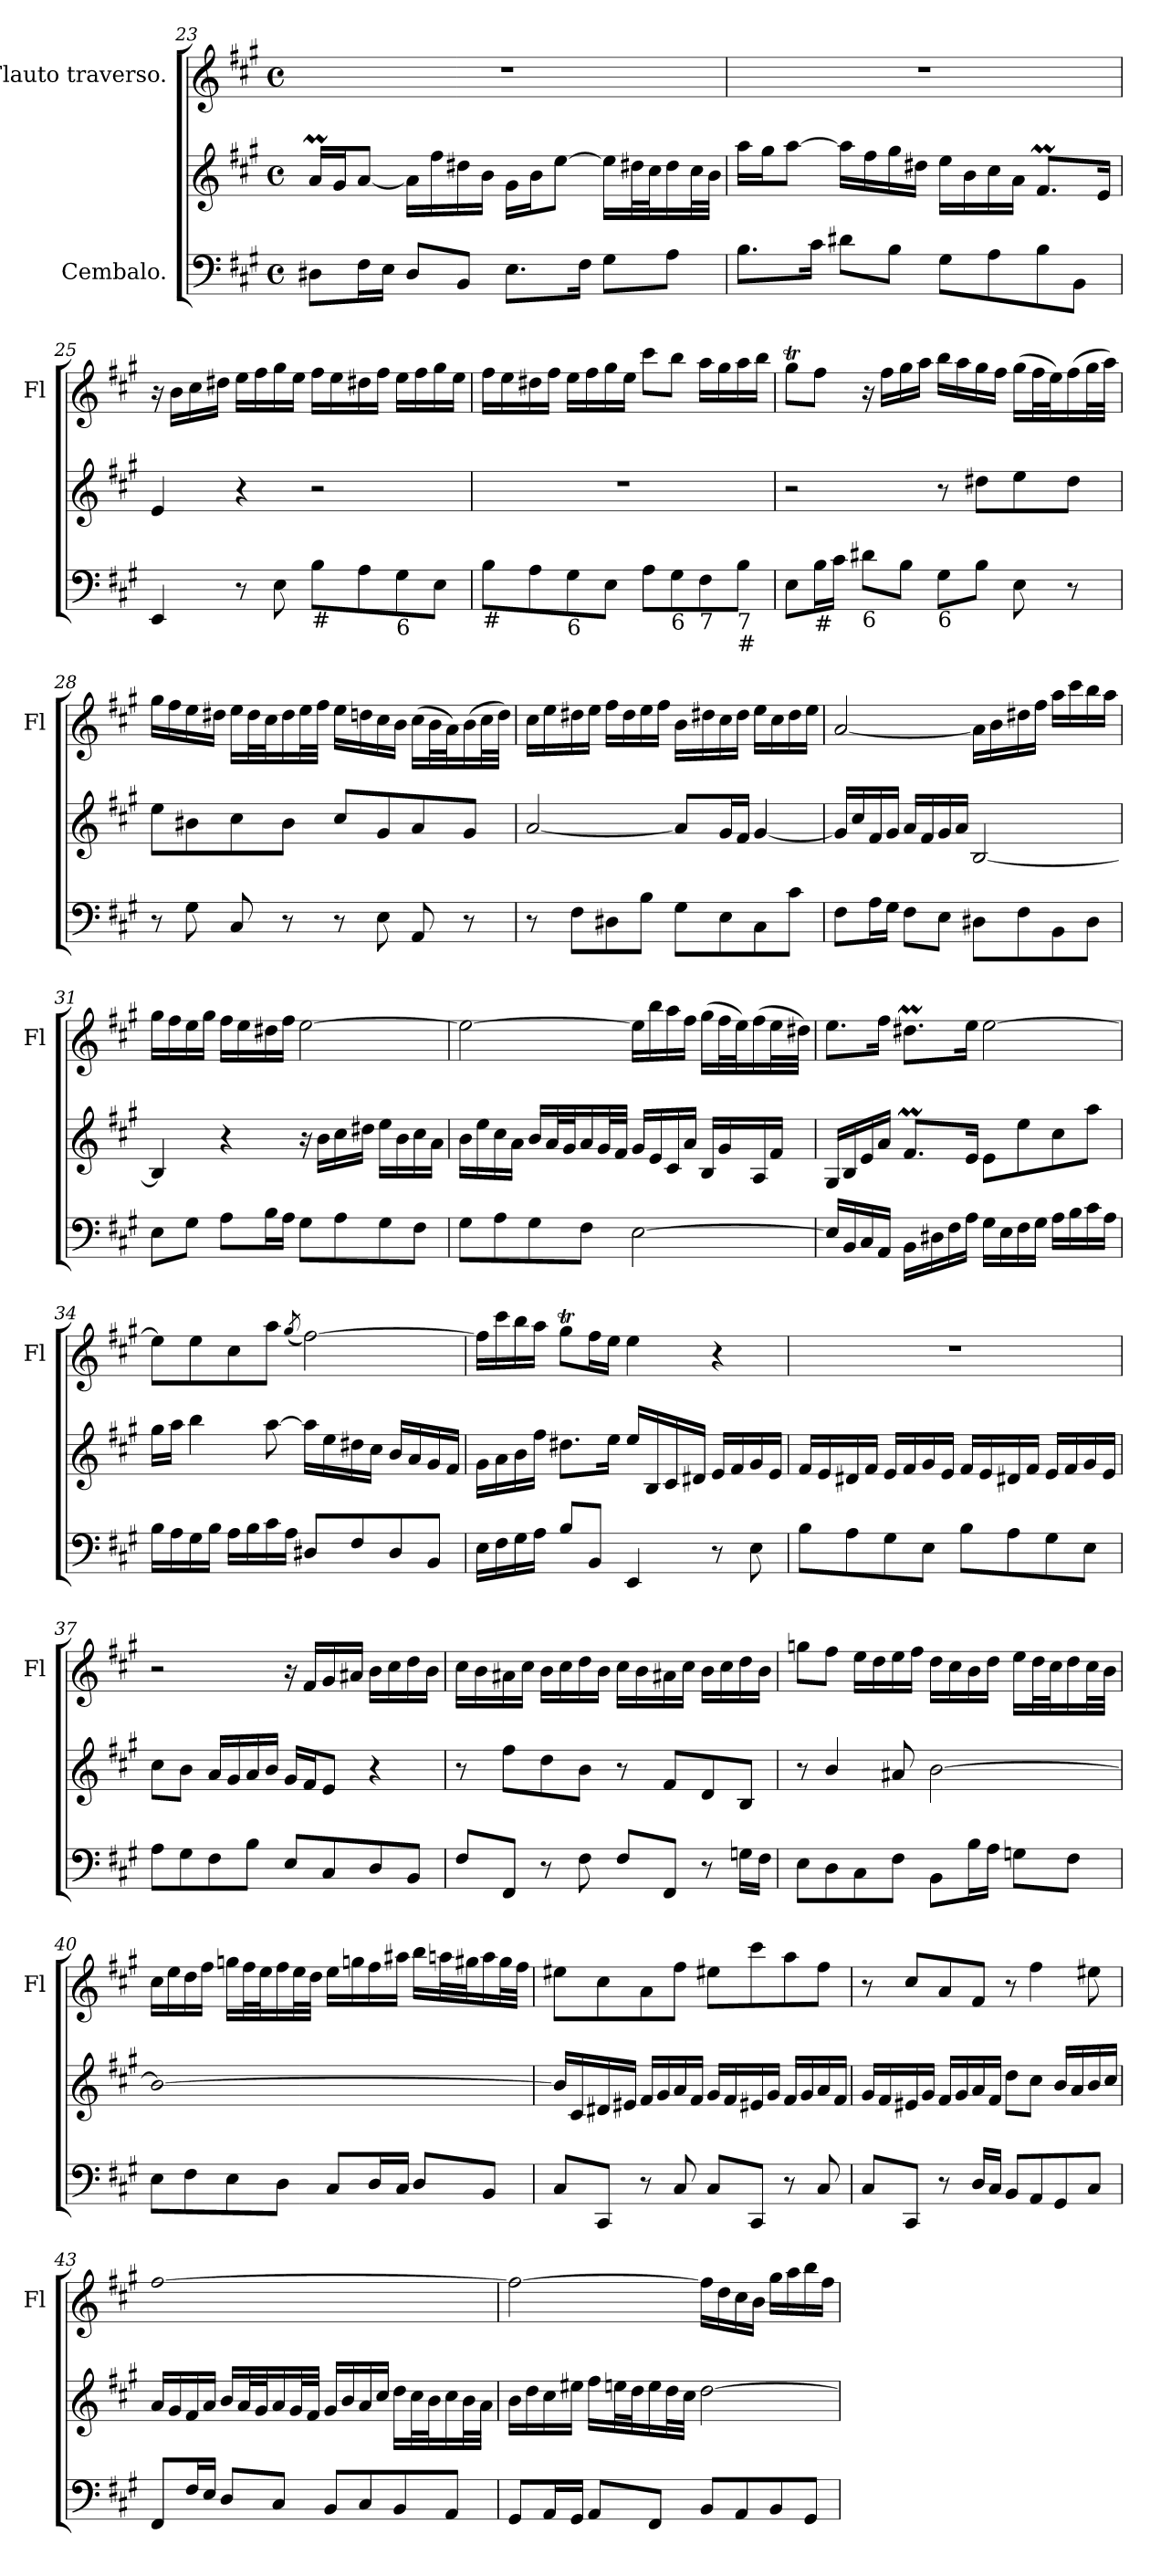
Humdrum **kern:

**kern	**kern	**kern
*part2	*part2	*part1
*staff3	*staff2	*staff1
*I"Cembalo.	*	*I"Flauto traverso.
*	*	*I'Fl
*clefF4	*clefG2	*clefG2
*k[f#c#g#]	*k[f#c#g#]	*k[f#c#g#]
*M4/4	*M4/4	*M4/4
*met(c)	*met(c)	*met(c)
=23	=23	=23
8D#X\L	16aM/LL	1r
.	16g#/J	.
16F#\L	[8a/J	.
16E\JJ	.	.
8D#/L	16a\LL]	.
.	16ff#\	.
8BB/J	16dd#X\	.
.	16b\JJ	.
8.E\L	16g#\LL	.
.	16b\J	.
.	[8ee\J	.
16F#\Jk	.	.
8G#\L	16ee\LL]	.
.	32dd#X\L	.
.	32cc#\J	.
8A\J	16dd#\	.
.	32cc#\L	.
.	32b\JJJ	.
=24	=24	=24
8.B\L	16aa\LL	1r
.	16gg#\J	.
.	[8aa\J	.
16c#\Jk	.	.
8d#X\L	16aa\LL]	.
.	16ff#\	.
8B\J	16gg#\	.
.	16dd#X\JJ	.
8G#\L	16ee\LL	.
.	16b\	.
8A\	16cc#\	.
.	16a\JJ	.
8B\	8.f#M/L	.
8BB\J	.	.
.	16e/Jk	.
=25	=25	=25
4EE/	4e/	16r
.	.	16b\LL
.	.	16cc#\
.	.	16dd#X\JJ
8r	4r	16ee\LL
.	.	16ff#\
8E\	.	16gg#\
.	.	16ee\JJ
!LO:TX:b:t=#	!	!
8B\L	2r	16ff#\LL
.	.	16ee\
8A\	.	16dd#X\
.	.	16ff#\JJ
!LO:TX:b:t=6	!	!
8G#\	.	16ee\LL
.	.	16ff#\
8E\J	.	16gg#\
.	.	16ee\JJ
!!LO:PB:g=z
=26	=26	=26
!LO:TX:b:t=#	!	!
8B\L	1r	16ff#\LL
.	.	16ee\
8A\	.	16dd#X\
.	.	16ff#\JJ
!LO:TX:b:t=6	!	!
8G#\	.	16ee\LL
.	.	16ff#\
8E\J	.	16gg#\
.	.	16ee\JJ
8A\L	.	8ccc#\L
!LO:TX:b:t=6	!	!
8G#\	.	8bb\J
!LO:TX:b:t=7	!	!
8F#\	.	16aa\LL
.	.	16gg#\
!LO:TX:b:t=7	!	!
!LO:TX:b:t=#	!	!
8B\J	.	16aa\
.	.	16bb\JJ
=27	=27	=27
8E\L	2r	8gg#t\L
!LO:TX:b:t=#	!	!
16B\L	.	8ff#\J
16c#\JJ	.	.
!LO:TX:b:t=6	!	!
8d#X\L	.	16r
.	.	16ff#\LL
8B\J	.	16gg#\
.	.	16aa\JJ
!LO:TX:b:t=6	!	!
8G#\L	8r	16bb\LL
.	.	16aa\
8B\J	8dd#X\L	16gg#\
.	.	16ff#\JJ
8E\	8ee\	(16gg#\LL
.	.	32ff#\L
.	.	32ee\J)
8r	8dd#\J	(16ff#\
.	.	32gg#\L
.	.	32aa\JJJ)
=28	=28	=28
8r	8ee\L	16gg#\LL
.	.	16ff#\
8G#\	8b#X\	16ee\
.	.	16dd#X\JJ
8C#/	8cc#\	16ee\LL
.	.	32dd#\L
.	.	32cc#\J
8r	8b#\J	16dd#\
.	.	32ee\L
.	.	32ff#\JJJ
8r	8cc#/L	16ee\LL
.	.	16ddn\
8E\	8g#/	16cc#\
.	.	16b\JJ
8AA/	8a/	(16cc#\LL
.	.	32b\L
.	.	32a\J)
8r	8g#/J	(16b\
.	.	32cc#\L
.	.	32dd\JJJ)
!!LO:PB:g=z
=29	=29	=29
8r	[2a/	16cc#\LL
.	.	16ee\
8F#\L	.	16dd#X\
.	.	16ee\JJ
8D#X\	.	16ff#\LL
.	.	16dd#\
8B\J	.	16ee\
.	.	16ff#\JJ
8G#\L	8a/L]	16b\LL
.	.	16dd#X\
8E\	16g#/L	16cc#\
.	16f#/JJ	16dd#\JJ
8C#\	[4g#/	16ee\LL
.	.	16cc#\
8c#\J	.	16dd#\
.	.	16ee\JJ
=30	=30	=30
8F#\L	16g#/LL]	[2a/
.	16cc#/	.
16A\L	16f#/	.
16G#\JJ	16g#/JJ	.
8F#\L	16a/LL	.
.	16f#/	.
8E\J	16g#/	.
.	16a/JJ	.
8D#X\L	[2B/	16a\LL]
.	.	16b\
8F#\	.	16dd#X\
.	.	16ff#\JJ
8BB\	.	16aa\LL
.	.	16ccc#\
8D#\J	.	16bb\
.	.	16aa\JJ
=31	=31	=31
8E\L	4B/]	16gg#\LL
.	.	16ff#\
8G#\J	.	16ee\
.	.	16gg#\JJ
8A\L	4r	16ff#\LL
.	.	16ee\
16B\L	.	16dd#X\
16A\JJ	.	16ff#\JJ
8G#\L	16r	[2ee\
.	16b\LL	.
8A\	16cc#\	.
.	16dd#X\JJ	.
8G#\	16ee\LL	.
.	16b\	.
8F#\J	16cc#\	.
.	16a\JJ	.
!!LO:PB:g=z
=32	=32	=32
8G#\L	16b\LL	2ee\_
.	16ee\	.
8A\	16cc#\	.
.	16a\JJ	.
8G#\	16b/LL	.
.	32a/L	.
.	32g#/J	.
8F#\J	16a/	.
.	32g#/L	.
.	32f#/JJJ	.
[2E\	16g#/LL	16ee\LL]
.	16e/	16bb\
.	16c#/	16aa\
.	16a/JJ	16ff#\JJ
.	16B/LL	(16gg#\LL
.	16g#/	32ff#\L
.	.	32ee\J)
.	16A/	(16ff#\
.	16f#/JJ	32ee\L
.	.	32dd#X\JJJ)
=33	=33	=33
16E/LL]	16G#/LL	8.ee\L
16BB/	16B/	.
16C#/	16e/	.
16AA/JJ	16a/JJ	16ff#\Jk
16BB\LL	8.f#M/L	8.dd#Xm\L
16D#X\	.	.
16F#\	.	.
16A\JJ	16e/Jk	16ee\Jk
16G#\LL	8e\L	[2ee\
16E\	.	.
16F#\	8ee\	.
16G#\JJ	.	.
16A\LL	8cc#\	.
16B\	.	.
16c#\	8aa\J	.
16A\JJ	.	.
=34	=34	=34
16B\LL	16gg#\LL	8ee\L]
16A\	16aa\JJ	.
16G#\	4bb\	8ee\
16B\JJ	.	.
16A\LL	.	8cc#\
16B\	.	.
16c#\	[8aa\	8aa\J
16A\JJ	.	.
.	.	(8qgg#/
8D#X/L	16aa\LL]	[2ff#\)
.	16ee\	.
8F#/	16dd#X\	.
.	16cc#\JJ	.
8D#/	16b/LL	.
.	16a/	.
8BB/J	16g#/	.
.	16f#/JJ	.
!!LO:PB:g=z
=35	=35	=35
16E\LL	16g#\LL	16ff#\LL]
16F#\	16a\	16ccc#\
16G#\	16b\	16bb\
16A\JJ	16ff#\JJ	16aa\JJ
8B\L	8.dd#X\L	8gg#t\L
8BB/J	.	16ff#\L
.	16ee\Jk	16ee\JJ
4EE/	16ee/LL	4ee\
.	16B/	.
.	16c#/	.
.	16d#X/JJ	.
8r	16e/LL	4r
.	16f#/	.
8E\	16g#/	.
.	16e/JJ	.
=36	=36	=36
8B\L	16f#/LL	1r
.	16e/	.
8A\	16d#X/	.
.	16f#/JJ	.
8G#\	16e/LL	.
.	16f#/	.
8E\J	16g#/	.
.	16e/JJ	.
8B\L	16f#/LL	.
.	16e/	.
8A\	16d#X/	.
.	16f#/JJ	.
8G#\	16e/LL	.
.	16f#/	.
8E\J	16g#/	.
.	16e/JJ	.
=37	=37	=37
8A\L	8cc#\L	2r
8G#\	8b\J	.
8F#\	16a/LL	.
.	16g#/	.
8B\J	16a/	.
.	16b/JJ	.
8E/L	16g#/LL	16r
.	16f#/J	16f#/LL
8C#/	8e/J	16g#/
.	.	16a#X/JJ
8D/	4r	16b\LL
.	.	16cc#\
8BB/J	.	16dd\
.	.	16b\JJ
=38	=38	=38
8F#\L	8r	16cc#\LL
.	.	16b\
8FF#/J	8ff#\L	16a#X\
.	.	16cc#\JJ
8r	8dd\	16b\LL
.	.	16cc#\
8F#\	8b\J	16dd\
.	.	16b\JJ
8F#\L	8r	16cc#\LL
.	.	16b\
8FF#/J	8f#/L	16a#X\
.	.	16cc#\JJ
8r	8d/	16b\LL
.	.	16cc#\
16Gn\LL	8B/J	16dd\
16F#\JJ	.	16b\JJ
!!LO:PB:g=z
=39	=39	=39
8E\L	8r	8ggn\L
8D\	4b/	8ff#\J
8C#\	.	16ee\LL
.	.	16dd\
8F#\J	8a#X/	16ee\
.	.	16ff#\JJ
8BB\L	[2b\	16dd\LL
.	.	16cc#\
16B\L	.	16b\
16A\JJ	.	16dd\JJ
8Gn\L	.	16ee\LL
.	.	32dd\L
.	.	32cc#\J
8F#\J	.	16dd\
.	.	32cc#\L
.	.	32b\JJJ
=40	=40	=40
!	!LO:N:head=open	!
8E\L	1b_	16cc#\LL
.	.	16ee\
8F#\	.	16dd\
.	.	16ff#\JJ
8E\	.	16ggn\LL
.	.	32ff#\L
.	.	32ee\J
8D\J	.	16ff#\
.	.	32ee\L
.	.	32dd\JJJ
8C#/L	.	16ee\LL
.	.	16ggn\
16D/L	.	16ff#\
16C#/JJ	.	16aa#X\JJ
8D/L	.	16bb\LL
.	.	32aan\L
.	.	32gg#X\J
8BB/J	.	16aa\
.	.	32gg#\L
.	.	32ff#\JJJ
=41	=41	=41
8C#/L	16b/LL]	8ee#X\L
.	16c#/	.
8CC#/J	16d#X/	8cc#\
.	16e#X/JJ	.
8r	16f#/LL	8a\
.	16g#/	.
8C#/	16a/	8ff#\J
.	16f#/JJ	.
8C#/L	16g#/LL	8ee#X\L
.	16f#/	.
8CC#/J	16e#X/	8ccc#\
.	16g#/JJ	.
8r	16f#/LL	8aa\
.	16g#/	.
8C#/	16a/	8ff#\J
.	16f#/JJ	.
!!LO:PB:g=z
=42	=42	=42
8C#/L	16g#/LL	8r
.	16f#/	.
8CC#/J	16e#X/	8cc#/L
.	16g#/JJ	.
8r	16f#/LL	8a/
.	16g#/	.
16D/LL	16a/	8f#/J
16C#/JJ	16f#/JJ	.
8BB/L	8dd\L	8r
8AA/	8cc#\J	4ff#\
8GG#/	16b/LL	.
.	16a/	.
8C#/J	16b/	8ee#X\
.	16cc#/JJ	.
=43	=43	=43
!	!	!LO:N:head=open
8FF#/L	16a/LL	[1ff#
.	16g#/	.
16F#/L	16f#/	.
16E/JJ	16a/JJ	.
8D/L	16b/LL	.
.	32a/L	.
.	32g#/J	.
8C#/J	16a/	.
.	32g#/L	.
.	32f#/JJJ	.
8BB/L	16g#/LL	.
.	16b/	.
8C#/	16a/	.
.	16cc#/JJ	.
8BB/	16dd\LL	.
.	32cc#\L	.
.	32b\J	.
8AA/J	16cc#\	.
.	32b\L	.
.	32a\JJJ	.
=44	=44	=44
8GG#/L	16b\LL	2ff#\_
.	16dd\	.
16AA/L	16cc#\	.
16GG#/JJ	16ee#X\JJ	.
8AA/L	16ff#\LL	.
.	32een\L	.
.	32dd\J	.
8FF#/J	16ee\	.
.	32dd\L	.
.	32cc#\JJJ	.
8BB/L	[2dd\	16ff#\LL]
.	.	16dd\
8AA/	.	16cc#\
.	.	16b\JJ
8BB/	.	16gg#\LL
.	.	16aa\
8GG#/J	.	16bb\
.	.	16ff#\JJ
=	=	=
*-	*-	*-
